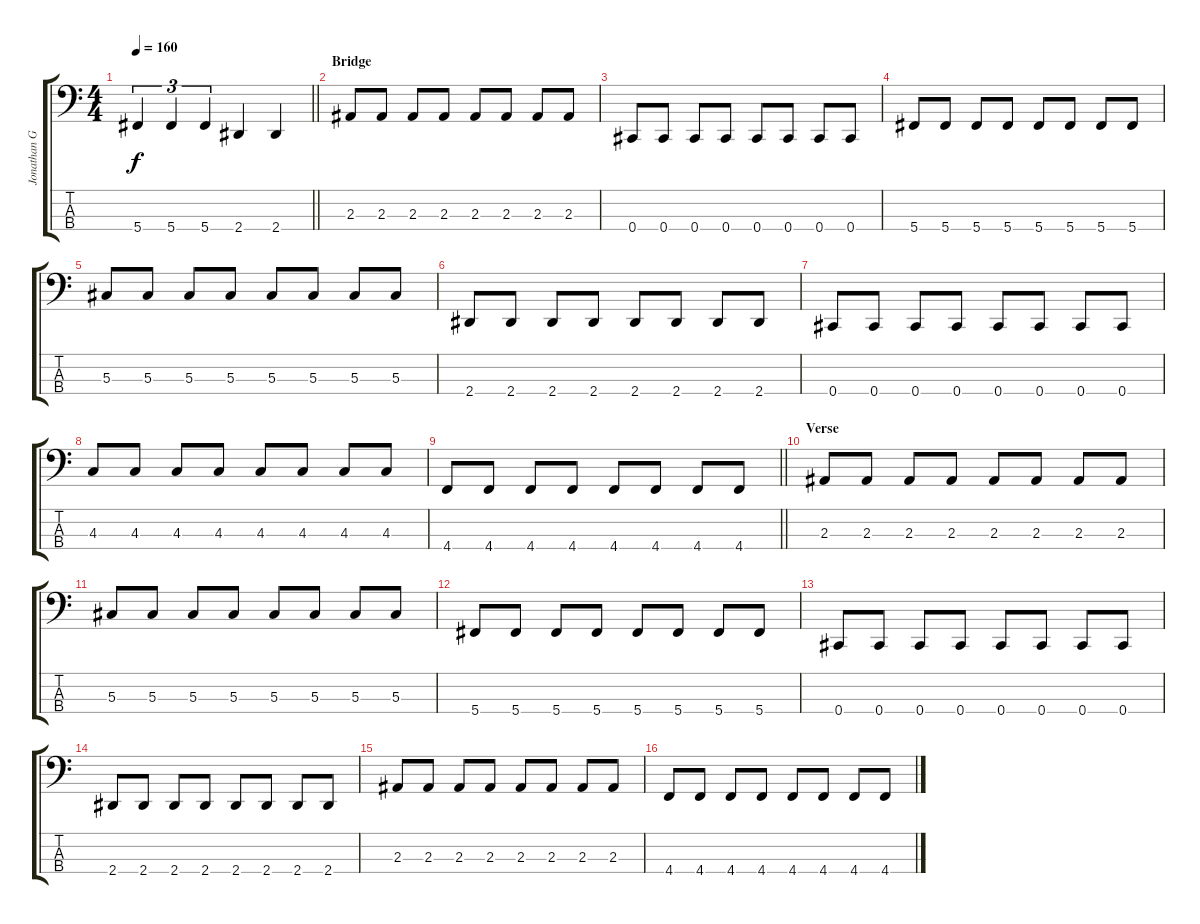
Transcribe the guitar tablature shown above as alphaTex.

\track ("Jonathan Gallant (Bass Guitar)" "Jonathan G") {instrument electricbassfinger}
\staff {score tabs}
\tuning (Gb2 Db2 Ab1 Db1) {hide}
\ts (4 4)
\tempo 160
\clef f4
\barLineRight lightlight
\ks c
5.4.4{tu (3 2) dy f} 5.4.4{tu (3 2)} 5.4.4{tu (3 2)} 2.4.4 2.4.4 |
\section ("" "Bridge")
2.3.8 2.3.8 2.3.8 2.3.8 2.3.8 2.3.8 2.3.8 2.3.8 |
0.4.8 0.4.8 0.4.8 0.4.8 0.4.8 0.4.8 0.4.8 0.4.8 |
5.4.8 5.4.8 5.4.8 5.4.8 5.4.8 5.4.8 5.4.8 5.4.8 |
5.3.8 5.3.8 5.3.8 5.3.8 5.3.8 5.3.8 5.3.8 5.3.8 |
2.4.8 2.4.8 2.4.8 2.4.8 2.4.8 2.4.8 2.4.8 2.4.8 |
0.4.8 0.4.8 0.4.8 0.4.8 0.4.8 0.4.8 0.4.8 0.4.8 |
4.3.8 4.3.8 4.3.8 4.3.8 4.3.8 4.3.8 4.3.8 4.3.8 |
\barLineRight lightlight
4.4.8 4.4.8 4.4.8 4.4.8 4.4.8 4.4.8 4.4.8 4.4.8 |
\section ("" "Verse")
2.3.8 2.3.8 2.3.8 2.3.8 2.3.8 2.3.8 2.3.8 2.3.8 |
5.3.8 5.3.8 5.3.8 5.3.8 5.3.8 5.3.8 5.3.8 5.3.8 |
5.4.8 5.4.8 5.4.8 5.4.8 5.4.8 5.4.8 5.4.8 5.4.8 |
0.4.8 0.4.8 0.4.8 0.4.8 0.4.8 0.4.8 0.4.8 0.4.8 |
2.4.8 2.4.8 2.4.8 2.4.8 2.4.8 2.4.8 2.4.8 2.4.8 |
2.3.8 2.3.8 2.3.8 2.3.8 2.3.8 2.3.8 2.3.8 2.3.8 |
4.4.8 4.4.8 4.4.8 4.4.8 4.4.8 4.4.8 4.4.8 4.4.8
